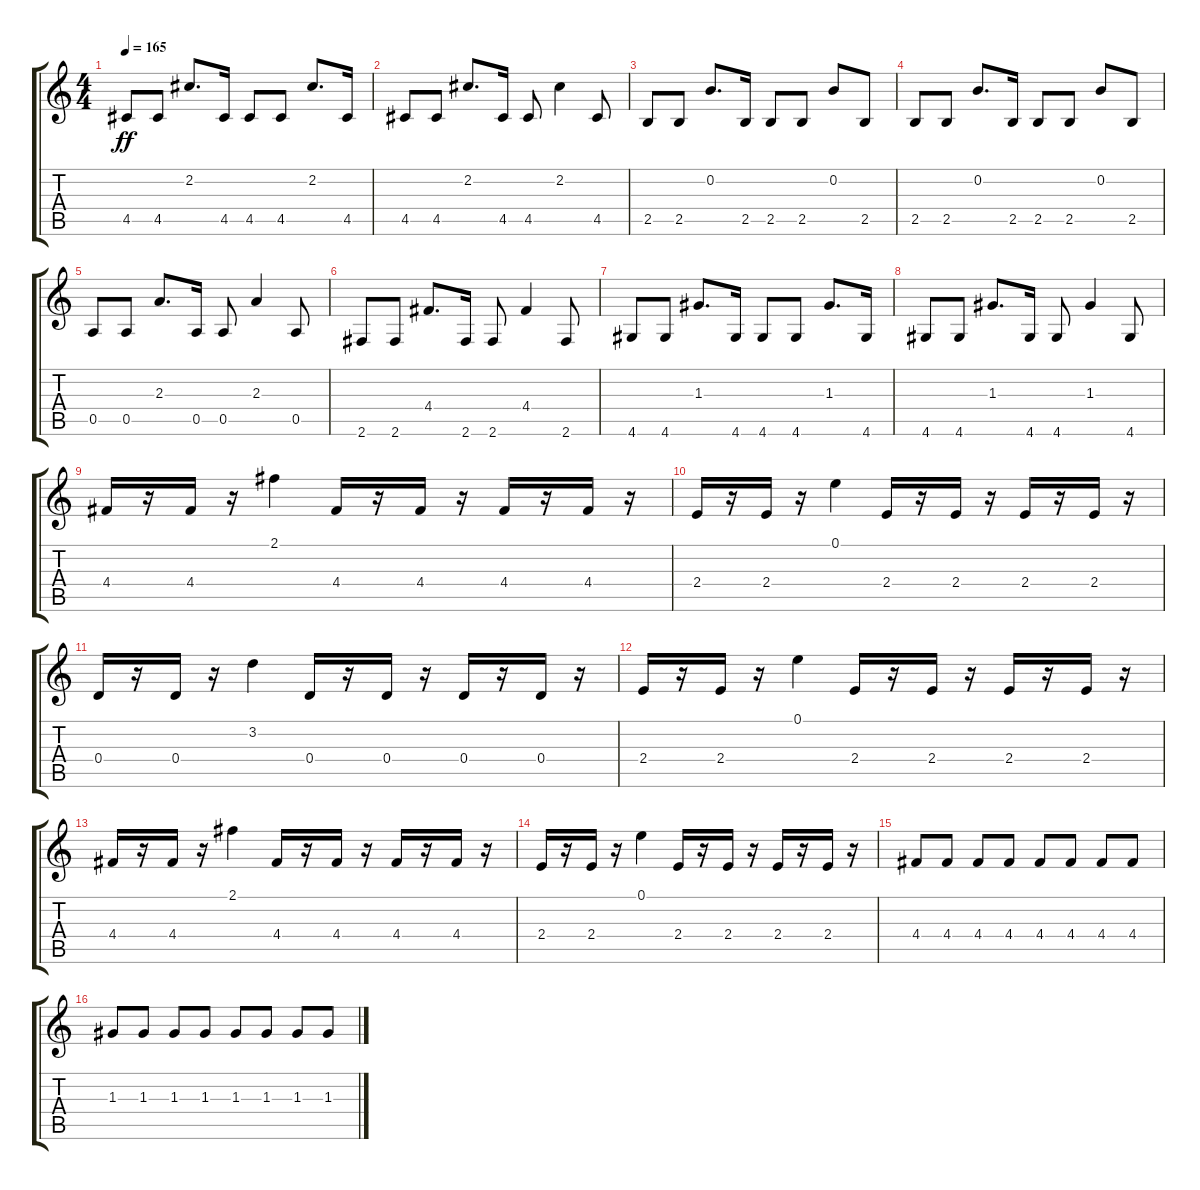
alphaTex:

\track "" {instrument overdrivenguitar}
\staff {score tabs}
\tuning (E4 B3 G3 D3 A2 E2) {hide}
\ts (4 4)
\tempo 165
\clef g2
\ks c
4.5.8{dy ff} 4.5.8 2.2.8{d} 4.5.16 4.5.8 4.5.8 2.2.8{d} 4.5.16 |
4.5.8 4.5.8 2.2.8{d} 4.5.16 4.5.8 2.2.4 4.5.8 |
2.5.8 2.5.8 0.2.8{d} 2.5.16 2.5.8 2.5.8 0.2.8 2.5.8 |
2.5.8 2.5.8 0.2.8{d} 2.5.16 2.5.8 2.5.8 0.2.8 2.5.8 |
0.5.8 0.5.8 2.3.8{d} 0.5.16 0.5.8 2.3.4 0.5.8 |
2.6.8 2.6.8 4.4.8{d} 2.6.16 2.6.8 4.4.4 2.6.8 |
4.6.8 4.6.8 1.3.8{d} 4.6.16 4.6.8 4.6.8 1.3.8{d} 4.6.16 |
4.6.8 4.6.8 1.3.8{d} 4.6.16 4.6.8 1.3.4 4.6.8 |
4.4.16 r.16 4.4.16 r.16 2.1.4 4.4.16 r.16 4.4.16 r.16 4.4.16 r.16 4.4.16 r.16 |
2.4.16 r.16 2.4.16 r.16 0.1.4 2.4.16 r.16 2.4.16 r.16 2.4.16 r.16 2.4.16 r.16 |
0.4.16 r.16 0.4.16 r.16 3.2.4 0.4.16 r.16 0.4.16 r.16 0.4.16 r.16 0.4.16 r.16 |
2.4.16 r.16 2.4.16 r.16 0.1.4 2.4.16 r.16 2.4.16 r.16 2.4.16 r.16 2.4.16 r.16 |
4.4.16 r.16 4.4.16 r.16 2.1.4 4.4.16 r.16 4.4.16 r.16 4.4.16 r.16 4.4.16 r.16 |
2.4.16 r.16 2.4.16 r.16 0.1.4 2.4.16 r.16 2.4.16 r.16 2.4.16 r.16 2.4.16 r.16 |
4.4.8 4.4.8 4.4.8 4.4.8 4.4.8 4.4.8 4.4.8 4.4.8 |
1.3.8 1.3.8 1.3.8 1.3.8 1.3.8 1.3.8 1.3.8 1.3.8
